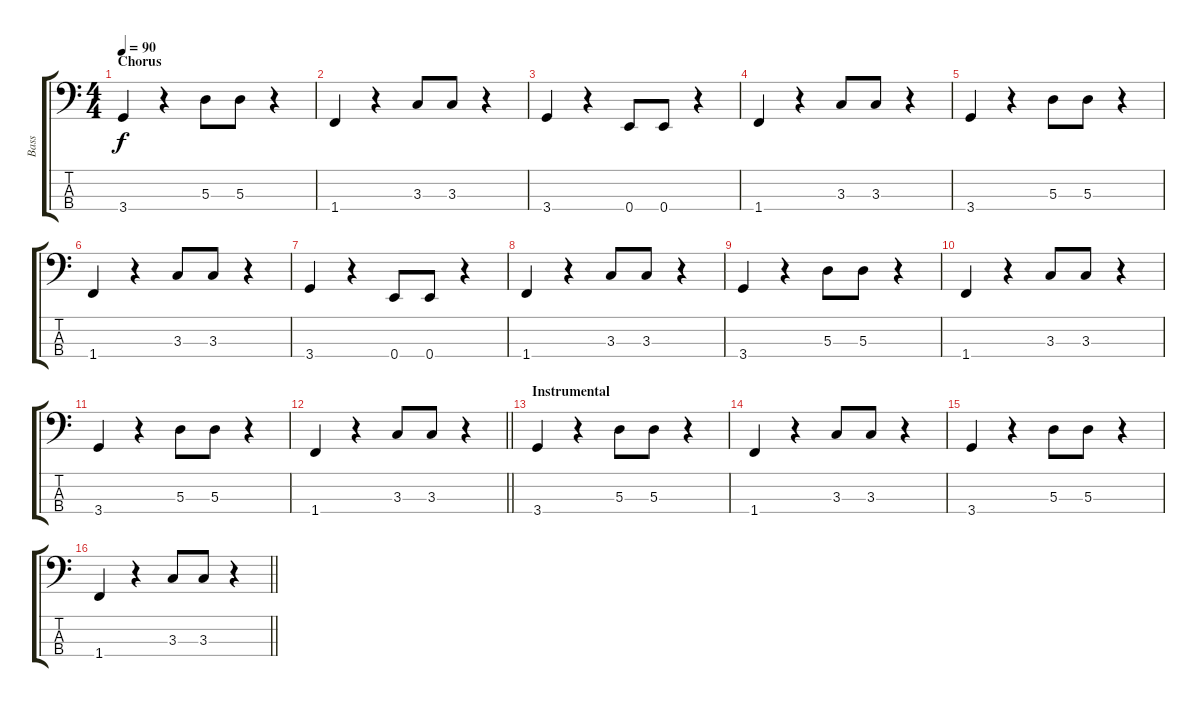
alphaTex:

\track ("Bass" "Bass") {instrument electricbassfinger}
\staff {score tabs}
\tuning (G2 D2 A1 E1) {hide}
\ts (4 4)
\section ("" "Chorus")
\tempo 90
\clef f4
\ks c
3.4.4{dy f} r.4 5.3.8 5.3.8 r.4 |
1.4.4 r.4 3.3.8 3.3.8 r.4 |
3.4.4 r.4 0.4.8 0.4.8 r.4 |
1.4.4 r.4 3.3.8 3.3.8 r.4 |
3.4.4 r.4 5.3.8 5.3.8 r.4 |
1.4.4 r.4 3.3.8 3.3.8 r.4 |
3.4.4 r.4 0.4.8 0.4.8 r.4 |
1.4.4 r.4 3.3.8 3.3.8 r.4 |
3.4.4 r.4 5.3.8 5.3.8 r.4 |
1.4.4 r.4 3.3.8 3.3.8 r.4 |
3.4.4 r.4 5.3.8 5.3.8 r.4 |
\barLineRight lightlight
1.4.4 r.4 3.3.8 3.3.8 r.4 |
\section ("" "Instrumental")
3.4.4 r.4 5.3.8 5.3.8 r.4 |
1.4.4 r.4 3.3.8 3.3.8 r.4 |
3.4.4 r.4 5.3.8 5.3.8 r.4 |
\barLineRight lightlight
1.4.4 r.4 3.3.8 3.3.8 r.4
